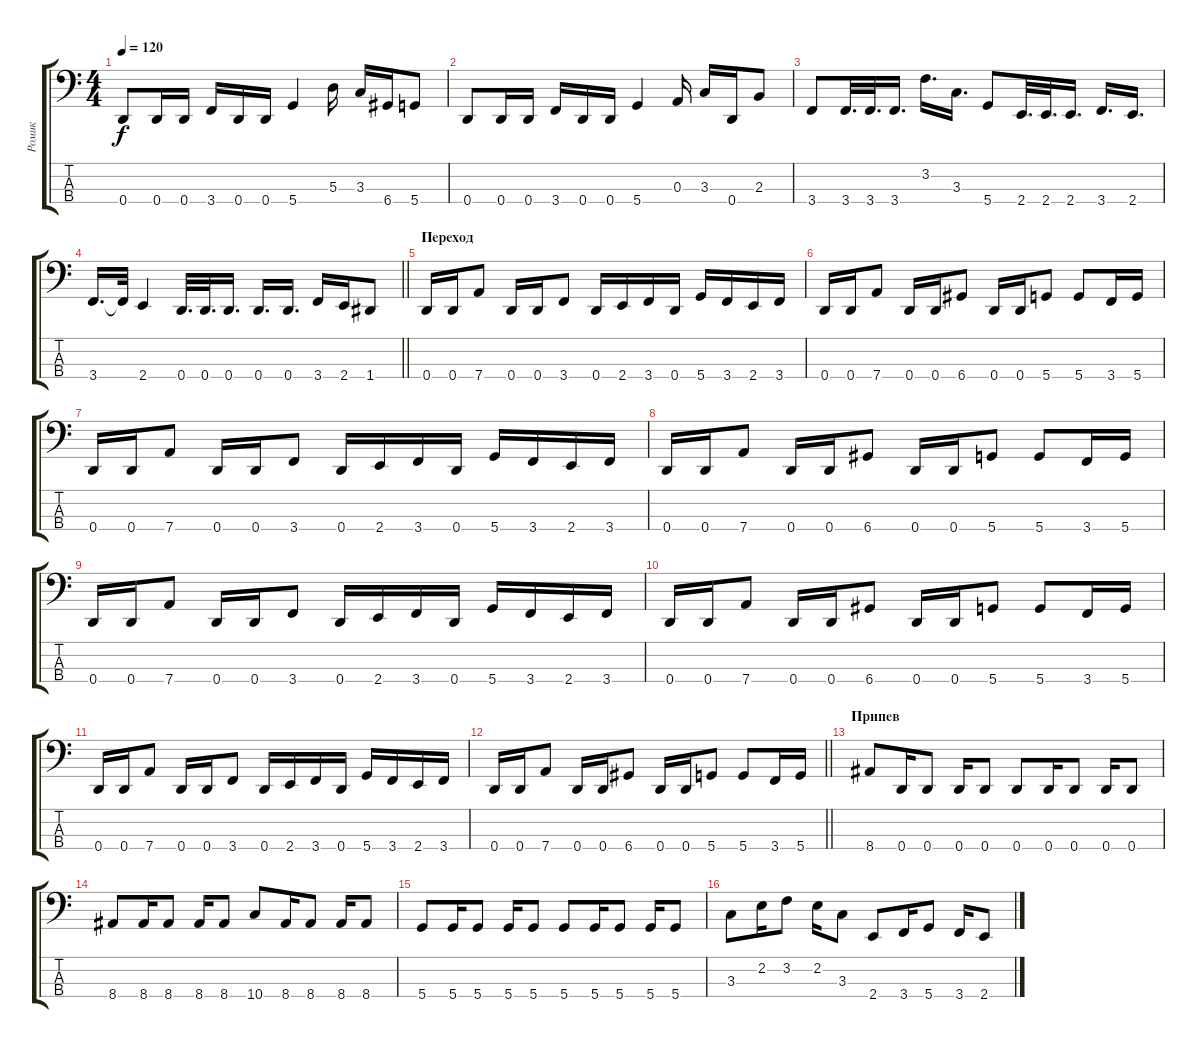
\track ("Ромик" "Ромик") {instrument electricbassfinger}
\staff {score tabs}
\tuning (G2 D2 A1 D1) {hide}
\ts (4 4)
\tempo 120
\clef f4
\ks c
0.4.8{dy f} 0.4.16 0.4.16 3.4.16 0.4.16 0.4.16 5.4.4 5.3.16 3.3.16 6.4.16 5.4.8 |
0.4.8 0.4.16 0.4.16 3.4.16 0.4.16 0.4.16 5.4.4 0.3.16 3.3.16 0.4.16 2.3.8 |
3.4.8 3.4.32{d} 3.4.32{d} 3.4.16{d} 3.2.16{d} 3.3.16{d} 5.4.8 2.4.32{d} 2.4.32{d} 2.4.16{d} 3.4.16{d} 2.4.16{d} |
\barLineRight lightlight
3.4.16{d} 3.4{t}.32 2.4.4 0.4.32{d} 0.4.32{d} 0.4.16{d} 0.4.16{d} 0.4.16{d} 3.4.16 2.4.16 1.4.8 |
\section ("" "Переход")
0.4.16 0.4.16 7.4.8 0.4.16 0.4.16 3.4.8 0.4.16 2.4.16 3.4.16 0.4.16 5.4.16 3.4.16 2.4.16 3.4.16 |
0.4.16 0.4.16 7.4.8 0.4.16 0.4.16 6.4.8 0.4.16 0.4.16 5.4.8 5.4.8 3.4.16 5.4.16 |
0.4.16 0.4.16 7.4.8 0.4.16 0.4.16 3.4.8 0.4.16 2.4.16 3.4.16 0.4.16 5.4.16 3.4.16 2.4.16 3.4.16 |
0.4.16 0.4.16 7.4.8 0.4.16 0.4.16 6.4.8 0.4.16 0.4.16 5.4.8 5.4.8 3.4.16 5.4.16 |
0.4.16 0.4.16 7.4.8 0.4.16 0.4.16 3.4.8 0.4.16 2.4.16 3.4.16 0.4.16 5.4.16 3.4.16 2.4.16 3.4.16 |
0.4.16 0.4.16 7.4.8 0.4.16 0.4.16 6.4.8 0.4.16 0.4.16 5.4.8 5.4.8 3.4.16 5.4.16 |
0.4.16 0.4.16 7.4.8 0.4.16 0.4.16 3.4.8 0.4.16 2.4.16 3.4.16 0.4.16 5.4.16 3.4.16 2.4.16 3.4.16 |
\barLineRight lightlight
0.4.16 0.4.16 7.4.8 0.4.16 0.4.16 6.4.8 0.4.16 0.4.16 5.4.8 5.4.8 3.4.16 5.4.16 |
\section ("" "Припев")
8.4.8 0.4.16 0.4.8 0.4.16 0.4.8 0.4.8 0.4.16 0.4.8 0.4.16 0.4.8 |
8.4.8 8.4.16 8.4.8 8.4.16 8.4.8 10.4.8 8.4.16 8.4.8 8.4.16 8.4.8 |
5.4.8 5.4.16 5.4.8 5.4.16 5.4.8 5.4.8 5.4.16 5.4.8 5.4.16 5.4.8 |
3.3.8 2.2.16 3.2.8 2.2.16 3.3.8 2.4.8 3.4.16 5.4.8 3.4.16 2.4.8
